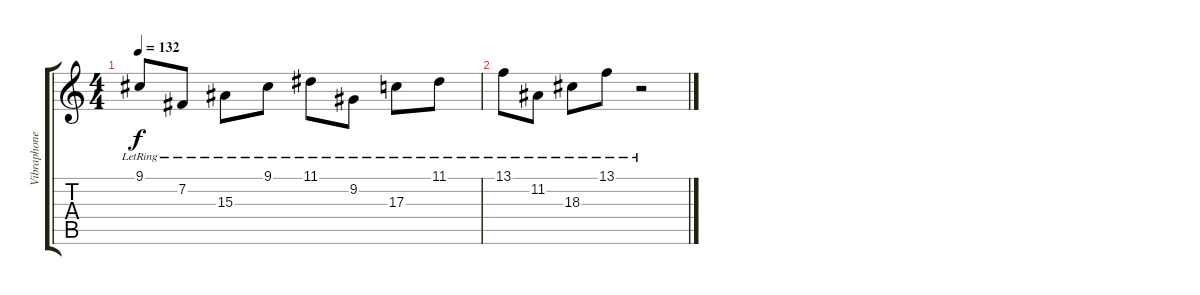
\track ("Vibraphone" "Vibraphone") {instrument vibraphone}
\staff {score tabs}
\tuning (E4 B3 G3 D3 A2 E2) {hide}
\ts (4 4)
\tempo 132
\clef g2
\ks c
9.1{lr}.8{dy f} 7.2{lr}.8 15.3{lr}.8 9.1{lr}.8 11.1{lr}.8 9.2{lr}.8 17.3{lr}.8 11.1{lr}.8 |
13.1{lr}.8 11.2{lr}.8 18.3{lr}.8 13.1{lr}.8 r.2
